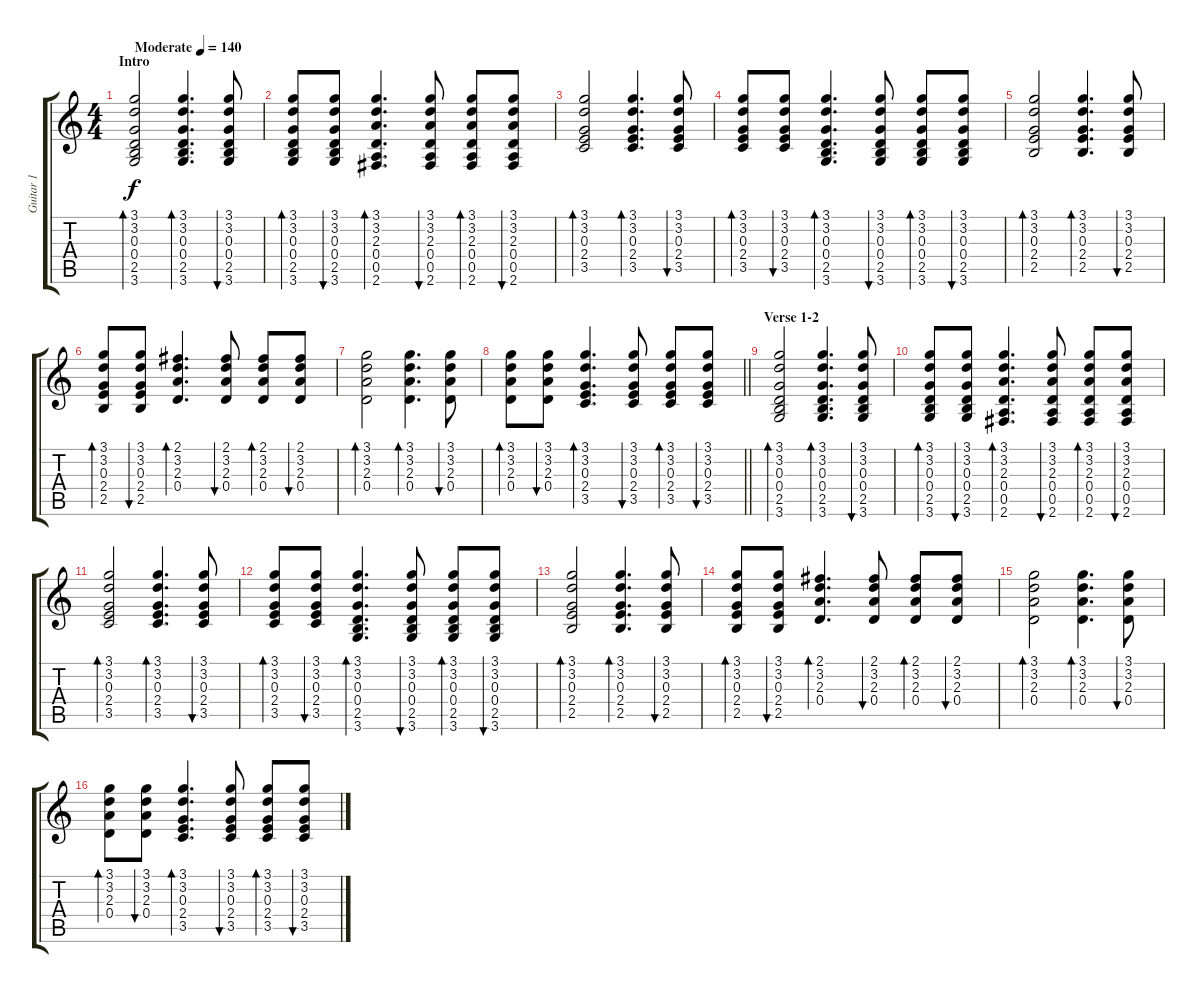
\track ("Guitar 1" "Guitar 1") {instrument acousticguitarsteel}
\staff {score tabs}
\tuning (E4 B3 G3 D3 A2 E2) {hide}
\ts (4 4)
\section ("" "Intro")
\tempo (140 "Moderate")
\clef g2
\ks c
(3.1 3.2 0.3 0.4 2.5 3.6).2{bd 60 dy f instrument acousticguitarsteel} (3.1 3.2 0.3 0.4 2.5 3.6).4{d bd 60} (3.1 3.2 0.3 0.4 2.5 3.6).8{bu 60} |
(3.1 3.2 0.3 0.4 2.5 3.6).8{bd 60} (3.1 3.2 0.3 0.4 2.5 3.6).8{bu 60} (3.1 3.2 2.3 0.4 0.5 2.6).4{d bd 60} (3.1 3.2 2.3 0.4 0.5 2.6).8{bu 60} (3.1 3.2 2.3 0.4 0.5 2.6).8{bd 60} (3.1 3.2 2.3 0.4 0.5 2.6).8{bu 60} |
(3.1 3.2 0.3 2.4 3.5).2{bd 60} (3.1 3.2 0.3 2.4 3.5).4{d bd 60} (3.1 3.2 0.3 2.4 3.5).8{bu 60} |
(3.1 3.2 0.3 2.4 3.5).8{bd 60} (3.1 3.2 0.3 2.4 3.5).8{bu 60} (3.1 3.2 0.3 0.4 2.5 3.6).4{d bd 60} (3.1 3.2 0.3 0.4 2.5 3.6).8{bu 60} (3.1 3.2 0.3 0.4 2.5 3.6).8{bd 60} (3.1 3.2 0.3 0.4 2.5 3.6).8{bu 60} |
(3.1 3.2 0.3 2.4 2.5).2{bd 60} (3.1 3.2 0.3 2.4 2.5).4{d bd 60} (3.1 3.2 0.3 2.4 2.5).8{bu 60} |
(3.1 3.2 0.3 2.4 2.5).8{bd 60} (3.1 3.2 0.3 2.4 2.5).8{bu 60} (2.1 3.2 2.3 0.4).4{d bd 60} (2.1 3.2 2.3 0.4).8{bu 60} (2.1 3.2 2.3 0.4).8{bd 60} (2.1 3.2 2.3 0.4).8{bu 60} |
(3.1 3.2 2.3 0.4).2{bd 60} (3.1 3.2 2.3 0.4).4{d bd 60} (3.1 3.2 2.3 0.4).8{bu 60} |
\barLineRight lightlight
(3.1 3.2 2.3 0.4).8{bd 60} (3.1 3.2 2.3 0.4).8{bu 60} (3.1 3.2 0.3 2.4 3.5).4{d bd 60} (3.1 3.2 0.3 2.4 3.5).8{bu 60} (3.1 3.2 0.3 2.4 3.5).8{bd 60} (3.1 3.2 0.3 2.4 3.5).8{bu 60} |
\section ("" "Verse 1-2")
(3.1 3.2 0.3 0.4 2.5 3.6).2{bd 60} (3.1 3.2 0.3 0.4 2.5 3.6).4{d bd 60} (3.1 3.2 0.3 0.4 2.5 3.6).8{bu 60} |
(3.1 3.2 0.3 0.4 2.5 3.6).8{bd 60} (3.1 3.2 0.3 0.4 2.5 3.6).8{bu 60} (3.1 3.2 2.3 0.4 0.5 2.6).4{d bd 60} (3.1 3.2 2.3 0.4 0.5 2.6).8{bu 60} (3.1 3.2 2.3 0.4 0.5 2.6).8{bd 60} (3.1 3.2 2.3 0.4 0.5 2.6).8{bu 60} |
(3.1 3.2 0.3 2.4 3.5).2{bd 60} (3.1 3.2 0.3 2.4 3.5).4{d bd 60} (3.1 3.2 0.3 2.4 3.5).8{bu 60} |
(3.1 3.2 0.3 2.4 3.5).8{bd 60} (3.1 3.2 0.3 2.4 3.5).8{bu 60} (3.1 3.2 0.3 0.4 2.5 3.6).4{d bd 60} (3.1 3.2 0.3 0.4 2.5 3.6).8{bu 60} (3.1 3.2 0.3 0.4 2.5 3.6).8{bd 60} (3.1 3.2 0.3 0.4 2.5 3.6).8{bu 60} |
(3.1 3.2 0.3 2.4 2.5).2{bd 60} (3.1 3.2 0.3 2.4 2.5).4{d bd 60} (3.1 3.2 0.3 2.4 2.5).8{bu 60} |
(3.1 3.2 0.3 2.4 2.5).8{bd 60} (3.1 3.2 0.3 2.4 2.5).8{bu 60} (2.1 3.2 2.3 0.4).4{d bd 60} (2.1 3.2 2.3 0.4).8{bu 60} (2.1 3.2 2.3 0.4).8{bd 60} (2.1 3.2 2.3 0.4).8{bu 60} |
(3.1 3.2 2.3 0.4).2{bd 60} (3.1 3.2 2.3 0.4).4{d bd 60} (3.1 3.2 2.3 0.4).8{bu 60} |
(3.1 3.2 2.3 0.4).8{bd 60} (3.1 3.2 2.3 0.4).8{bu 60} (3.1 3.2 0.3 2.4 3.5).4{d bd 60} (3.1 3.2 0.3 2.4 3.5).8{bu 60} (3.1 3.2 0.3 2.4 3.5).8{bd 60} (3.1 3.2 0.3 2.4 3.5).8{bu 60}
